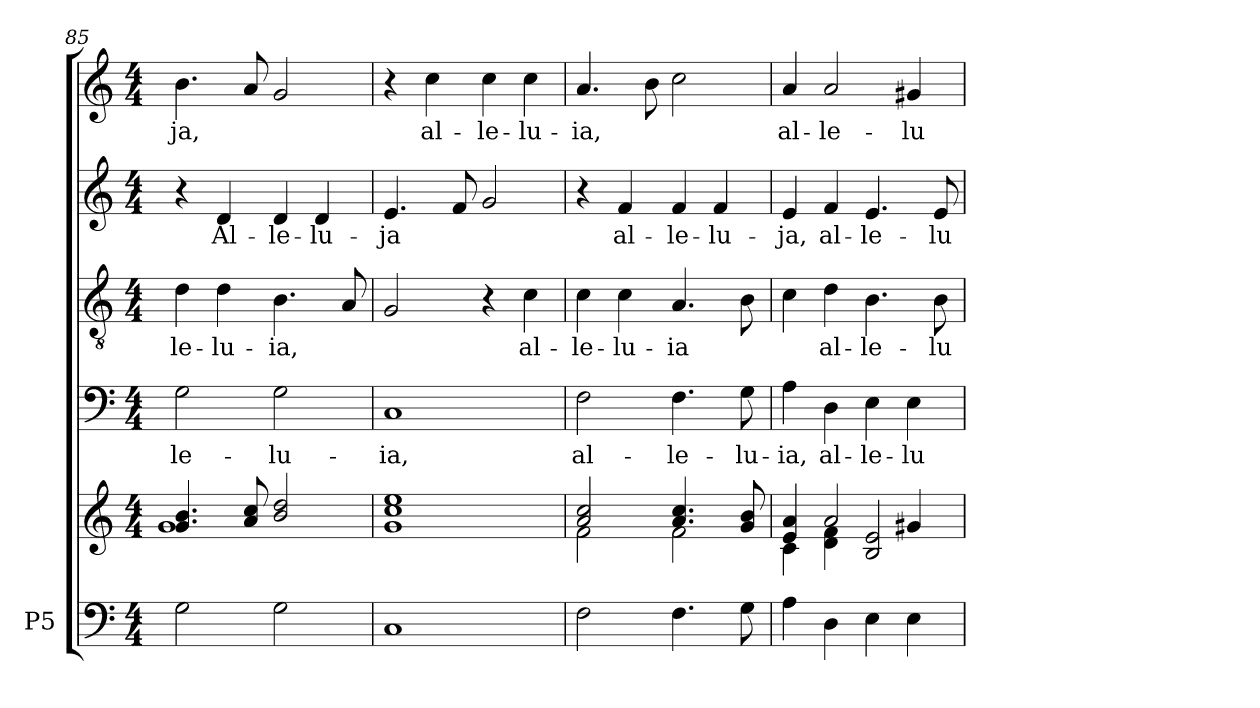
**kern	**kern	**kern	**text	**kern	**text	**kern	**text	**kern	**text
*part5	*part5	*part4	*part4	*part3	*part3	*part2	*part2	*part1	*part1
*staff6	*staff5	*staff4	*staff4	*staff3	*staff3	*staff2	*staff2	*staff1	*staff1
*I"P5	*	*	*	*	*	*	*	*	*
*clefF4	*clefG2	*clefF4	*	*clefGv2	*	*clefG2	*	*clefG2	*
*k[]	*k[]	*k[]	*	*k[]	*	*k[]	*	*k[]	*
*C:	*C:	*C:	*	*C:	*	*C:	*	*C:	*
*M4/4	*M4/4	*M4/4	*	*M4/4	*	*M4/4	*	*M4/4	*
=85	=85	=85	=85	=85	=85	=85	=85	=85	=85
*	*^	*	*	*	*	*	*	*	*
!	!	!	!	!LO:LY:b:color=#000000	!	!	!	!	!	!
!	!	!	!	!	!	!LO:LY:b:color=#000000	!	!	!	!
!	!	!	!	!	!	!	!	!	!	!LO:LY:b:color=#000000
2Gi\	4.gi/ 4.bi	1gi	2Gi\	-le-	4di\	-le-	4r	.	4.bi\	-ja,
!	!	!	!	!	!	!LO:LY:b:color=#000000	!	!	!	!
!	!	!	!	!	!	!	!	!LO:LY:b:color=#000000	!	!
.	.	.	.	.	4di\	-lu-	4di/	Al-	.	.
.	8ai/ 8cci	.	.	.	.	.	.	.	8ai/	.
!	!	!	!	!LO:LY:b:color=#000000	!	!	!	!	!	!
!	!	!	!	!	!	!LO:LY:b:color=#000000	!	!	!	!
!	!	!	!	!	!	!	!	!LO:LY:b:color=#000000	!	!
2Gi\	2bi/ 2ddi	.	2Gi\	-lu-	4.Bi\	-ia,	4di/	-le-	2gi/	.
!	!	!	!	!	!	!	!	!LO:LY:b:color=#000000	!	!
.	.	.	.	.	.	.	4di/	-lu-	.	.
.	.	.	.	.	8Ai/	.	.	.	.	.
=86	=86	=86	=86	=86	=86	=86	=86	=86	=86	=86
!	!	!	!	!LO:LY:b:color=#000000	!	!	!	!	!	!
!	!	!	!	!	!	!	!	!LO:LY:b:color=#000000	!	!
1Ci	1cci 1eei	1gi	1Ci	-ia,	2Gi/	.	4.ei/	-ja	4r	.
!	!	!	!	!	!	!	!	!	!	!LO:LY:b:color=#000000
.	.	.	.	.	.	.	.	.	4cci\	al-
.	.	.	.	.	.	.	8fi/	.	.	.
!	!	!	!	!	!	!	!	!	!	!LO:LY:b:color=#000000
.	.	.	.	.	4r	.	2gi/	.	4cci\	-le-
!	!	!	!	!	!	!LO:LY:b:color=#000000	!	!	!	!
!	!	!	!	!	!	!	!	!	!	!LO:LY:b:color=#000000
.	.	.	.	.	4ci\	al-	.	.	4cci\	-lu-
=87	=87	=87	=87	=87	=87	=87	=87	=87	=87	=87
!	!	!	!	!LO:LY:b:color=#000000	!	!	!	!	!	!
!	!	!	!	!	!	!LO:LY:b:color=#000000	!	!	!	!
!	!	!	!	!	!	!	!	!	!	!LO:LY:b:color=#000000
2Fi\	2ai/ 2cci	2fi\	2Fi\	al-	4ci\	-le-	4r	.	4.ai/	-ia,
!	!	!	!	!	!	!LO:LY:b:color=#000000	!	!	!	!
!	!	!	!	!	!	!	!	!LO:LY:b:color=#000000	!	!
.	.	.	.	.	4ci\	-lu-	4fi/	al-	.	.
.	.	.	.	.	.	.	.	.	8bi\	.
!	!	!	!	!LO:LY:b:color=#000000	!	!	!	!	!	!
!	!	!	!	!	!	!LO:LY:b:color=#000000	!	!	!	!
!	!	!	!	!	!	!	!	!LO:LY:b:color=#000000	!	!
4.Fi\	4.ai/ 4.cci	2fi\	4.Fi\	-le-	4.Ai/	-ia	4fi/	-le-	2cci\	.
!	!	!	!	!	!	!	!	!LO:LY:b:color=#000000	!	!
.	.	.	.	.	.	.	4fi/	-lu-	.	.
!	!	!	!	!LO:LY:b:color=#000000	!	!	!	!	!	!
8Gi\	8gi/ 8bi	.	8Gi\	-lu-	8Bi\	.	.	.	.	.
=88	=88	=88	=88	=88	=88	=88	=88	=88	=88	=88
!	!	!	!	!LO:LY:b:color=#000000	!	!	!	!	!	!
!	!	!	!	!	!	!	!	!LO:LY:b:color=#000000	!	!
!	!	!	!	!	!	!	!	!	!	!LO:LY:b:color=#000000
4Ai\	4ei/ 4ai	4ci\	4Ai\	-ia,	4ci\	.	4ei/	-ja,	4ai/	al-
!	!	!	!	!LO:LY:b:color=#000000	!	!	!	!	!	!
!	!	!	!	!	!	!LO:LY:b:color=#000000	!	!	!	!
!	!	!	!	!	!	!	!	!LO:LY:b:color=#000000	!	!
!	!	!	!	!	!	!	!	!	!	!LO:LY:b:color=#000000
4Di\	2ai/	4di\ 4fi	4Di\	al-	4di\	al-	4fi/	al-	2ai/	-le-
!	!	!	!	!LO:LY:b:color=#000000	!	!	!	!	!	!
!	!	!	!	!	!	!LO:LY:b:color=#000000	!	!	!	!
!	!	!	!	!	!	!	!	!LO:LY:b:color=#000000	!	!
4Ei\	.	2Bi/ 2ei	4Ei\	-le-	4.Bi\	-le-	4.ei/	-le-	.	.
!	!	!	!	!LO:LY:b:color=#000000	!	!	!	!	!	!
!	!	!	!	!	!	!	!	!	!	!LO:LY:b:color=#000000
4Ei\	4g#Xi/	.	4Ei\	-lu-	.	.	.	.	4g#Xi/	-lu-
!	!	!	!	!	!	!LO:LY:b:color=#000000	!	!	!	!
!	!	!	!	!	!	!	!	!LO:LY:b:color=#000000	!	!
.	.	.	.	.	8Bi\	-lu-	8ei/	-lu-	.	.
*	*v	*v	*	*	*	*	*	*	*	*
=	=	=	=	=	=	=	=	=	=
*-	*-	*-	*-	*-	*-	*-	*-	*-	*-
